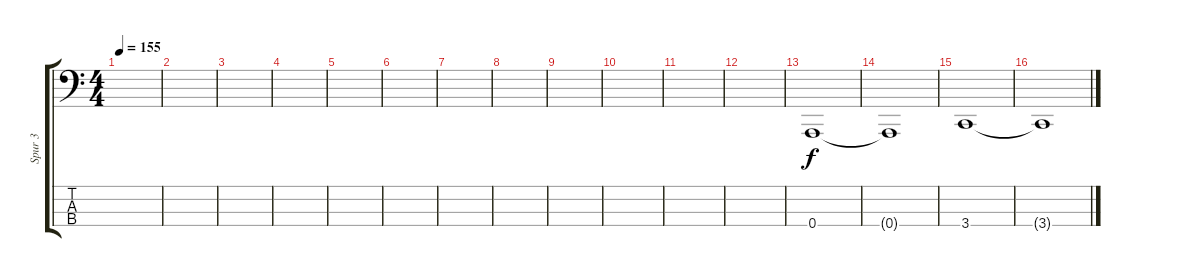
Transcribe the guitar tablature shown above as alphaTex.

\track ("Spur 3" "Spur 3") {instrument electricbasspick}
\staff {score tabs}
\tuning (D2 A1 E1 A0) {hide}
\ts (4 4)
\tempo 155
\clef f4
\ks c
|
|
|
|
|
|
|
|
|
|
|
|
0.4.1 |
0.4{t}.1 |
3.4.1 |
3.4{t}.1
